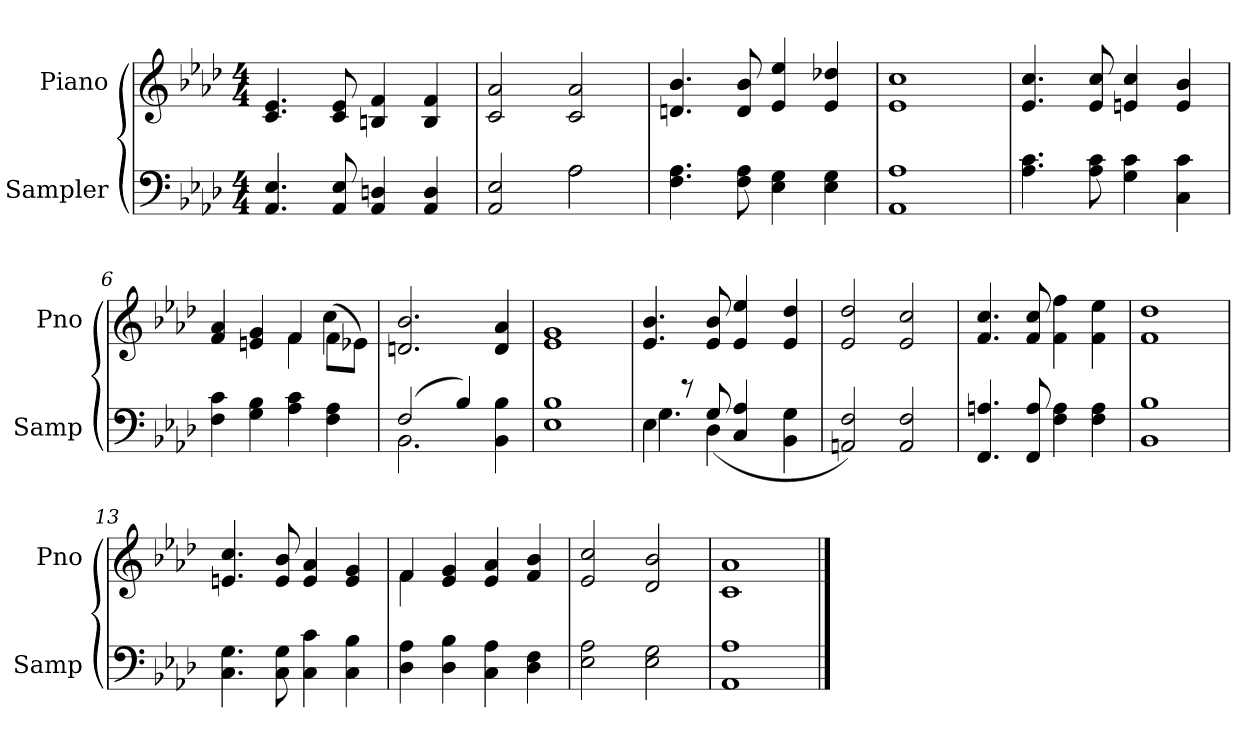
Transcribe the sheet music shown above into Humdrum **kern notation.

**kern	**kern
*part2	*part1
*staff2	*staff1
*I"Sampler	*I"Piano
*I'Samp	*I'Pno
*clefF4	*clefG2
*k[b-e-a-d-]	*k[b-e-a-d-]
*A-:	*A-:
*M4/4	*M4/4
=1	=1
4.AA- 4.E-	4.c 4.e-
8AA- 8E-	8c 8e-
4AA- 4Dn	4Bn 4f
4AA- 4D	4B 4f
=2	=2
*^	*
2AA- 2E-	2ryy	2c 2a-
2A-\	2A-	2c 2a-
*v	*v	*
=3	=3
4.F 4.A-	4.dn 4.b-
8F 8A-	8d 8b-
4E- 4G	4e- 4ee-
4E- 4G	4e- 4dd-X
=4	=4
1AA- 1A-	1e- 1cc
=5	=5
4.A- 4.c	4.e- 4.cc
8A- 8c	8e- 8cc
4G 4c	4en 4cc
4C 4c	4e 4b-
=6	=6
*	*^
4F 4c	4f 4a-	2ryy
4G 4B-	4en 4g	.
4A- 4c	4f/	4f
4F 4A-	(8f\L	4cc
.	8e-X\J)	.
*	*v	*v
=7	=7
*^	*
(2F/	2.BB-	2.dn 2.b-
4B-/)	.	.
4BB- 4B-	4ryy	4d 4a-
*v	*v	*
=8	=8
1E- 1B-	1e- 1g
=9	=9
*^	*
4E-\	4.G	4.e- 4.b-
8r	.	.
8G/	(4D-	8e- 8b-
4C 4A-	.	4e- 4ee-
.	4.ryy	.
4BB- 4G	.	4e- 4dd-
*v	*v	*
=10	=10
2AAn 2F)	2e- 2dd-
2AA 2F	2e- 2cc
=11	=11
4.FF 4.An	4.f 4.cc
8FF 8A	8f 8cc
4F 4A	4f 4ff
4F 4A	4f 4ee-
=12	=12
1BB- 1B-	1f 1dd-
=13	=13
4.C 4.G	4.en 4.cc
8C 8G	8e 8b-
4C 4c	4e 4a-
4C 4B-	4e 4g
=14	=14
*	*^
4D- 4A-	4f/	4f
4D- 4B-	4e- 4g	2.ryy
4C 4A-	4e- 4a-	.
4D- 4F	4f 4b-	.
*	*v	*v
=15	=15
2E- 2A-	2e- 2cc
2E- 2G	2d- 2b-
=16	=16
1AA- 1A-	1c 1a-
==	==
*-	*-
